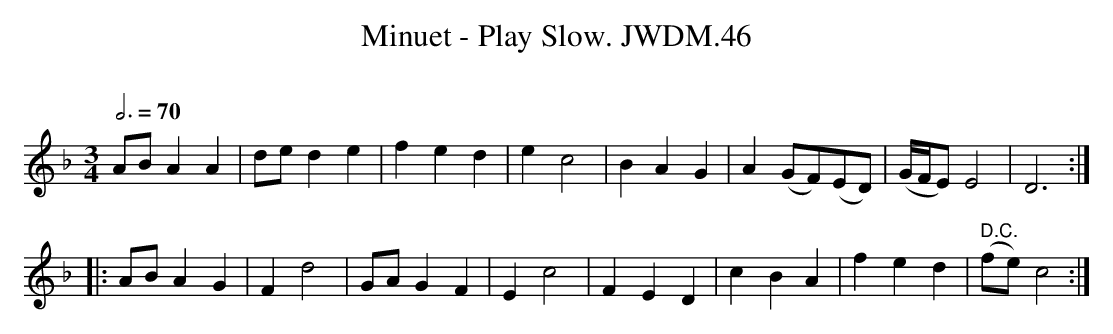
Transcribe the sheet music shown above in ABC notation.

X:1
T:Minuet - Play Slow. JWDM.46
M:3/4
L:1/4
Q:3/4=70
O:
K:Dm
A/B/ A A|d/e/ d e|f e d|e c2|BAG|A (G/F/)(E/D/)|(G/4F/4E/) E2|D3:|
|:A/B/ A G|F d2|G/A/ G F|E c2|FED| cBA|fed|" D.C."(f/e/)c2:|
